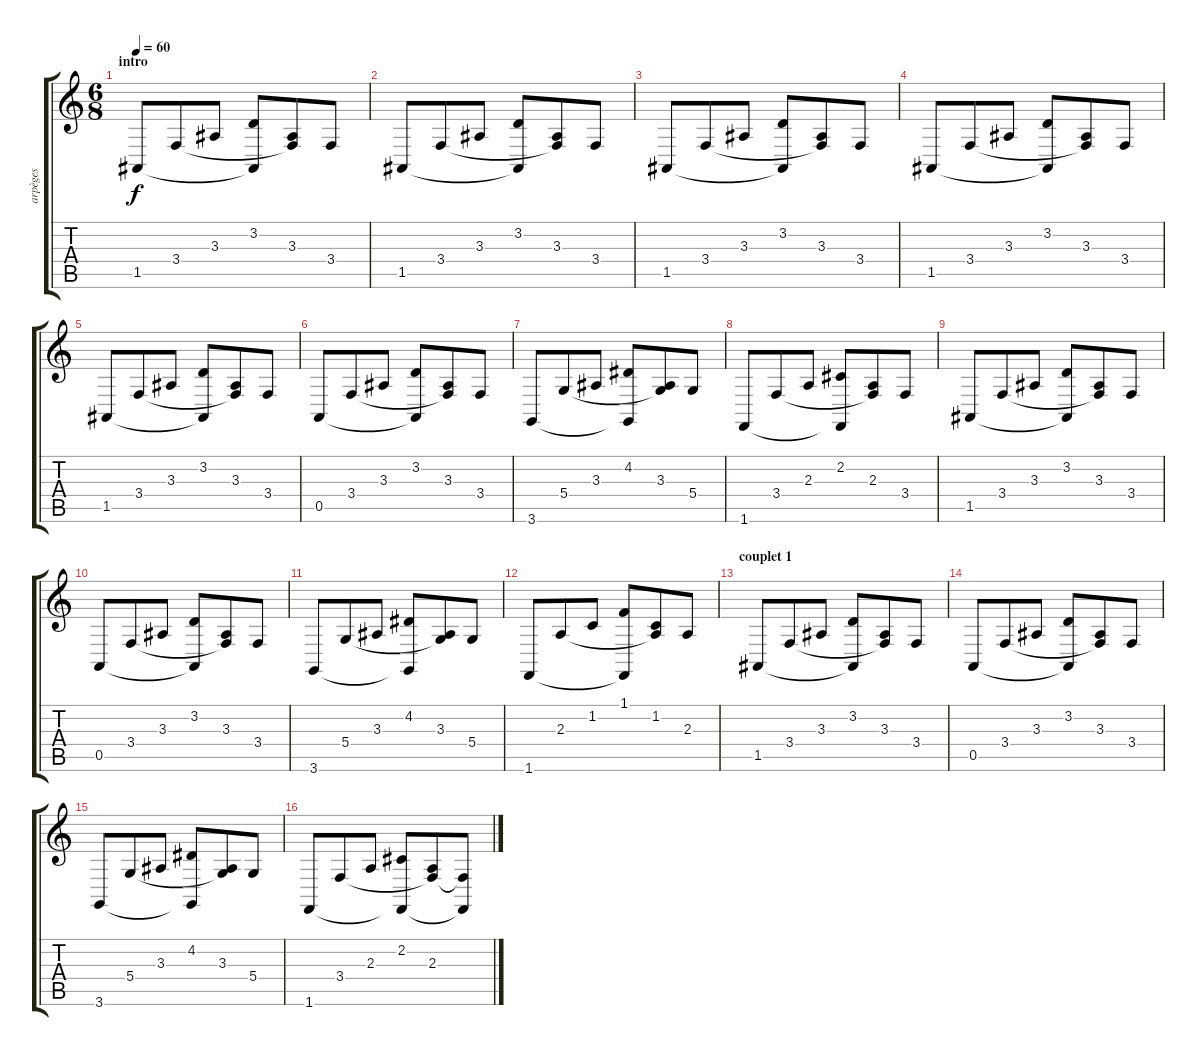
\track ("arpèges" "arpèges") {instrument synthstrings1}
\staff {score tabs}
\tuning (E4 B3 G3 D3 A2 E2) {hide}
\ts (6 8)
\section ("" "intro")
\tempo 60
\clef g2
\ks c
1.5.8{dy f instrument synthstrings1} 3.4.8 3.3.8 (3.2 1.5{t}).8 (3.3 3.4{t}).8 3.4.8 |
1.5.8 3.4.8 3.3.8 (3.2 1.5{t}).8 (3.3 3.4{t}).8 3.4.8 |
1.5.8 3.4.8 3.3.8 (3.2 1.5{t}).8 (3.3 3.4{t}).8 3.4.8 |
1.5.8 3.4.8 3.3.8 (3.2 1.5{t}).8 (3.3 3.4{t}).8 3.4.8 |
1.5.8 3.4.8 3.3.8 (3.2 1.5{t}).8 (3.3 3.4{t}).8 3.4.8 |
0.5.8 3.4.8 3.3.8 (3.2 0.5{t}).8 (3.3 3.4{t}).8 3.4.8 |
3.6.8 5.4.8 3.3.8 (4.2 3.6{t}).8 (3.3 5.4{t}).8 5.4.8 |
1.6.8 3.4.8 2.3.8 (2.2 1.6{t}).8 (2.3 3.4{t}).8 3.4.8 |
1.5.8 3.4.8 3.3.8 (3.2 1.5{t}).8 (3.3 3.4{t}).8 3.4.8 |
0.5.8 3.4.8 3.3.8 (3.2 0.5{t}).8 (3.3 3.4{t}).8 3.4.8 |
3.6.8 5.4.8 3.3.8 (4.2 3.6{t}).8 (3.3 5.4{t}).8 5.4.8 |
1.6.8 2.3.8 1.2.8 (1.1 1.6{t}).8 (1.2 2.3{t}).8 2.3.8 |
\section ("" "couplet 1")
1.5.8 3.4.8 3.3.8 (3.2 1.5{t}).8 (3.3 3.4{t}).8 3.4.8 |
0.5.8 3.4.8 3.3.8 (3.2 0.5{t}).8 (3.3 3.4{t}).8 3.4.8 |
3.6.8 5.4.8 3.3.8 (4.2 3.6{t}).8 (3.3 5.4{t}).8 5.4.8 |
1.6.8 3.4.8 2.3.8 (2.2 1.6{t}).8 (2.3 3.4{t}).8 (3.4{t} 1.6{t}).8
